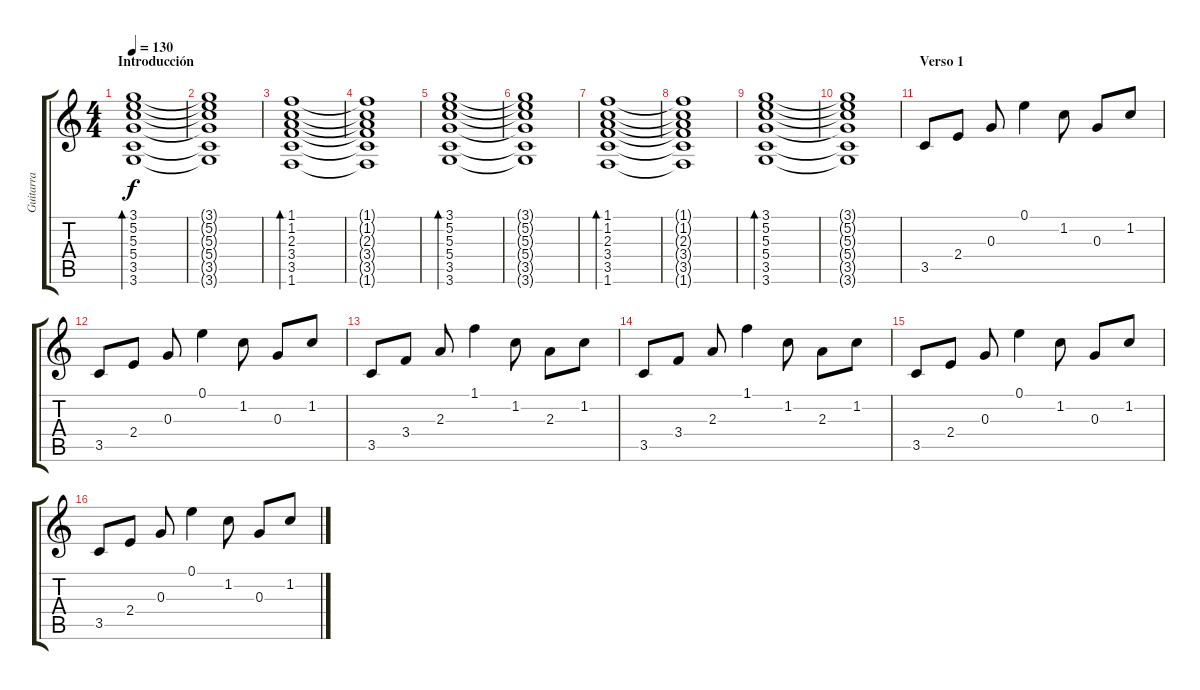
\track ("Guitarra" "Guitarra") {instrument electricguitarjazz}
\staff {score tabs}
\tuning (E4 B3 G3 D3 A2 E2) {hide}
\ts (4 4)
\section ("" "Introducción")
\tempo 130
\clef g2
\ks c
(3.1 5.2 5.3 5.4 3.5 3.6).1{bd 60 dy f instrument electricguitarjazz} |
(3.1{t} 5.2{t} 5.3{t} 5.4{t} 3.5{t} 3.6{t}).1 |
(1.1 1.2 2.3 3.4 3.5 1.6).1{bd 60} |
(1.1{t} 1.2{t} 2.3{t} 3.4{t} 3.5{t} 1.6{t}).1 |
(3.1 5.2 5.3 5.4 3.5 3.6).1{bd 60} |
(3.1{t} 5.2{t} 5.3{t} 5.4{t} 3.5{t} 3.6{t}).1 |
(1.1 1.2 2.3 3.4 3.5 1.6).1{bd 60} |
(1.1{t} 1.2{t} 2.3{t} 3.4{t} 3.5{t} 1.6{t}).1 |
(3.1 5.2 5.3 5.4 3.5 3.6).1{bd 60} |
(3.1{t} 5.2{t} 5.3{t} 5.4{t} 3.5{t} 3.6{t}).1 |
\section ("" "Verso 1")
3.5.8 2.4.8 0.3.8 0.1.4 1.2.8 0.3.8 1.2.8 |
3.5.8 2.4.8 0.3.8 0.1.4 1.2.8 0.3.8 1.2.8 |
3.5.8 3.4.8 2.3.8 1.1.4 1.2.8 2.3.8 1.2.8 |
3.5.8 3.4.8 2.3.8 1.1.4 1.2.8 2.3.8 1.2.8 |
3.5.8 2.4.8 0.3.8 0.1.4 1.2.8 0.3.8 1.2.8 |
3.5.8 2.4.8 0.3.8 0.1.4 1.2.8 0.3.8 1.2.8
